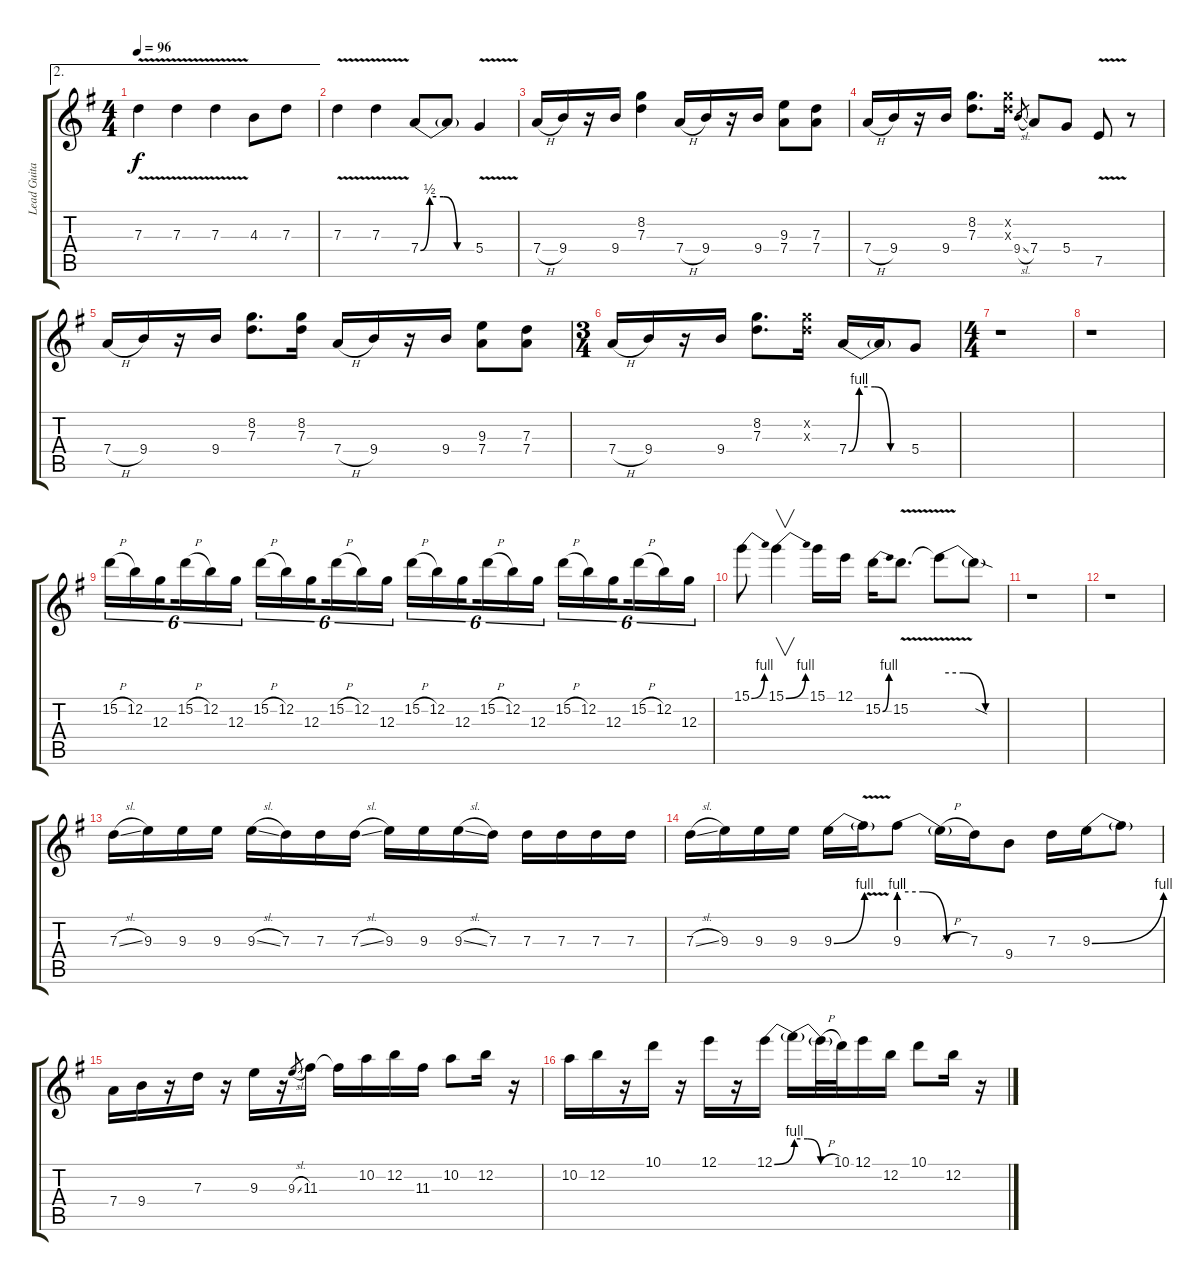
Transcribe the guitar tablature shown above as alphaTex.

\track ("Lead Guitar 3" "Lead Guita") {instrument overdrivenguitar}
\staff {score tabs}
\tuning (E4 B3 G3 D3 A2 E2) {hide}
\ae 2
\ts (4 4)
\tempo 96
\clef g2
\ks g
7.3{v}.4{dy f} 7.3{v}.4 7.3{v}.4 4.3.8 7.3.8 |
7.3{v}.4 7.3{v}.4 7.4{be (custom 0 0 10 2 25 2 40 0 60 0)}.8 7.4{t}.8 5.4{v}.4 |
7.4{h}.16 9.4.16 r.16 9.4.16 (8.2 7.3).4 7.4{h}.16 9.4.16 r.16 9.4.16 (9.3 7.4).8 (7.3 7.4).8 |
7.4{h}.16 9.4.16 r.16 9.4.16 (8.2 7.3).8{d} (8.2{x} 7.3{x}).16 9.4{sl}.8{gr} 7.4.8 5.4.8 7.5{v}.8 r.8 |
7.4{h}.16 9.4.16 r.16 9.4.16 (8.2 7.3).8{d} (8.2 7.3).16 7.4{h}.16 9.4.16 r.16 9.4.16 (9.3 7.4).8 (7.3 7.4).8 |
\ts (3 4)
7.4{h}.16 9.4.16 r.16 9.4.16 (8.2 7.3).8{d} (8.2{x} 7.3{x}).16 7.4{be (custom 0 0 10 4 25 4 40 0 60 0)}.16 7.4{t}.16 5.4.8 |
\ts (4 4)
r.1 |
r.1 |
15.2{h}.16{tu (6 4)} 12.2.16{tu (6 4)} 12.3.16{tu (6 4) beam splitsecondary} 15.2{h}.16{tu (6 4)} 12.2.16{tu (6 4)} 12.3.16{tu (6 4)} 15.2{h}.16{tu (6 4)} 12.2.16{tu (6 4)} 12.3.16{tu (6 4) beam splitsecondary} 15.2{h}.16{tu (6 4)} 12.2.16{tu (6 4)} 12.3.16{tu (6 4)} 15.2{h}.16{tu (6 4)} 12.2.16{tu (6 4)} 12.3.16{tu (6 4) beam splitsecondary} 15.2{h}.16{tu (6 4)} 12.2.16{tu (6 4)} 12.3.16{tu (6 4)} 15.2{h}.16{tu (6 4)} 12.2.16{tu (6 4)} 12.3.16{tu (6 4) beam splitsecondary} 15.2{h}.16{tu (6 4)} 12.2.16{tu (6 4)} 12.3.16{tu (6 4)} |
15.1{be (bend 0 0 60 4)}.8 15.1{be (bend 0 0 60 4)}.4{v} 15.1.16 12.1.16 15.2{be (bend 0 0 60 4)}.16 15.2{v}.8{d} 15.2{be (custom 0 4 20 4 40 0 60 0) t}.8 15.2{sod t}.8 |
r.1 |
r.1 |
7.3{sl}.16 9.3.16 9.3.16 9.3.16 9.3{sl}.16 7.3.16 7.3.16 7.3{sl}.16 9.3.16 9.3.16 9.3{sl}.16 7.3.16 7.3.16 7.3.16 7.3.16 7.3.16 |
7.3{sl}.16 9.3.16 9.3.16 9.3.16 9.3{be (bend 0 0 60 4)}.16 9.3{v t}.16 9.3{be (custom 0 4 20 4 40 0 60 0)}.8 9.3{h t}.16 7.3.16 9.4.8 7.3.16 9.3{be (bend 0 0 60 4)}.16 9.3{t}.8 |
7.4.16 9.4.16 r.16 7.3.16 r.16 9.3.16 r.16 9.3{sl}.8{gr} 11.3.16 11.3{t}.16 10.2.16 12.2.16 11.3.16 10.2.8 12.2.16 r.16 |
10.2.16 12.2.16 r.16 10.1.16 r.16 12.1.16 r.16 12.1{be (bend 0 0 60 4)}.16 12.1{be (custom 0 4 20 4 40 0 60 0) t}.16 12.1{h t}.32 10.1.32 12.1.16 12.2.16 10.1.8 12.2.16 r.16
